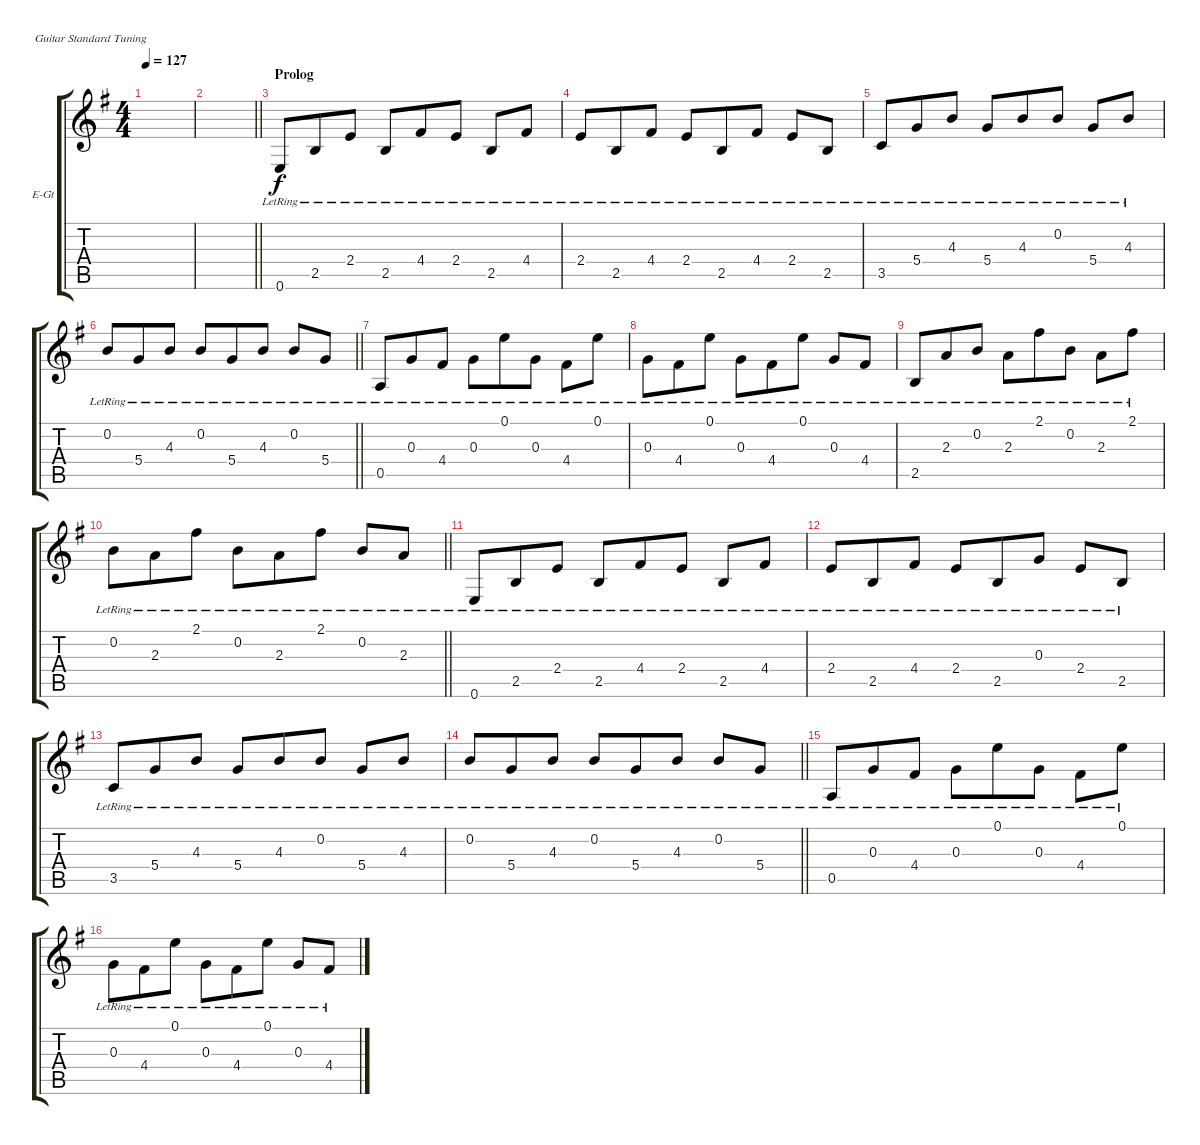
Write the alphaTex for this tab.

\bracketExtendMode groupsimilarinstruments
\firstSystemTrackNameOrientation horizontal
\otherSystemsTrackNameOrientation horizontal
\track ("guitar clean (Anton Melichov)" "E-Gt") {instrument electricguitarclean}
\staff {score tabs}
\tuning (E4 B3 G3 D3 A2 E2)
\ts (4 4)
\tempo 127
\clef g2
\scale
0.333333
\ks eminor
|
\scale
0.333333
\barLineRight lightlight
|
\beaming (8 3 3 2)
\section ("" "Prolog")
\scale
0.333333 0.6{lr}.8 2.5{lr}.8 2.4{lr}.8 2.5{lr}.8 4.4{lr}.8 2.4{lr}.8 2.5{lr}.8 4.4{lr}.8 |
\scale
0.333333 2.4{lr}.8 2.5{lr}.8 4.4{lr}.8 2.4{lr}.8 2.5{lr}.8 4.4{lr}.8 2.4{lr}.8 2.5{lr}.8 |
\scale
0.333333 3.5{lr}.8 5.4{lr}.8 4.3{lr}.8 5.4{lr}.8 4.3{lr}.8 0.2{lr}.8 5.4{lr}.8 4.3{lr}.8 |
\scale
0.333333
\barLineRight lightlight
0.2{lr}.8 5.4{lr}.8 4.3{lr}.8 0.2{lr}.8 5.4{lr}.8 4.3{lr}.8 0.2{lr}.8 5.4{lr}.8 |
\scale
0.333333 0.5{lr}.8 0.3{lr}.8 4.4{lr}.8 0.3{lr}.8 0.1{lr}.8 0.3{lr}.8 4.4{lr}.8 0.1{lr}.8 |
\scale
0.333333 0.3{lr}.8 4.4{lr}.8 0.1{lr}.8 0.3{lr}.8 4.4{lr}.8 0.1{lr}.8 0.3{lr}.8 4.4{lr}.8 |
\scale
0.333333 2.5{lr}.8 2.3{lr}.8 0.2{lr}.8 2.3{lr}.8 2.1{lr}.8 0.2{lr}.8 2.3{lr}.8 2.1{lr}.8 |
\scale
0.333333
\barLineRight lightlight
0.2{lr}.8 2.3{lr}.8 2.1{lr}.8 0.2{lr}.8 2.3{lr}.8 2.1{lr}.8 0.2{lr}.8 2.3{lr}.8 |
\scale
0.333333 0.6{lr}.8 2.5{lr}.8 2.4{lr}.8 2.5{lr}.8 4.4{lr}.8 2.4{lr}.8 2.5{lr}.8 4.4{lr}.8 |
\scale
0.333333 2.4{lr}.8 2.5{lr}.8 4.4{lr}.8 2.4{lr}.8 2.5{lr}.8 0.3{lr}.8 2.4{lr}.8 2.5{lr}.8 |
\scale
0.333333 3.5{lr}.8 5.4{lr}.8 4.3{lr}.8 5.4{lr}.8 4.3{lr}.8 0.2{lr}.8 5.4{lr}.8 4.3{lr}.8 |
\scale
0.333333
\barLineRight lightlight
0.2{lr}.8 5.4{lr}.8 4.3{lr}.8 0.2{lr}.8 5.4{lr}.8 4.3{lr}.8 0.2{lr}.8 5.4{lr}.8 |
\scale
0.333333 0.5{lr}.8 0.3{lr}.8 4.4{lr}.8 0.3{lr}.8 0.1{lr}.8 0.3{lr}.8 4.4{lr}.8 0.1{lr}.8 |
\scale
0.333333 0.3{lr}.8 4.4{lr}.8 0.1{lr}.8 0.3{lr}.8 4.4{lr}.8 0.1{lr}.8 0.3{lr}.8 4.4{lr}.8
